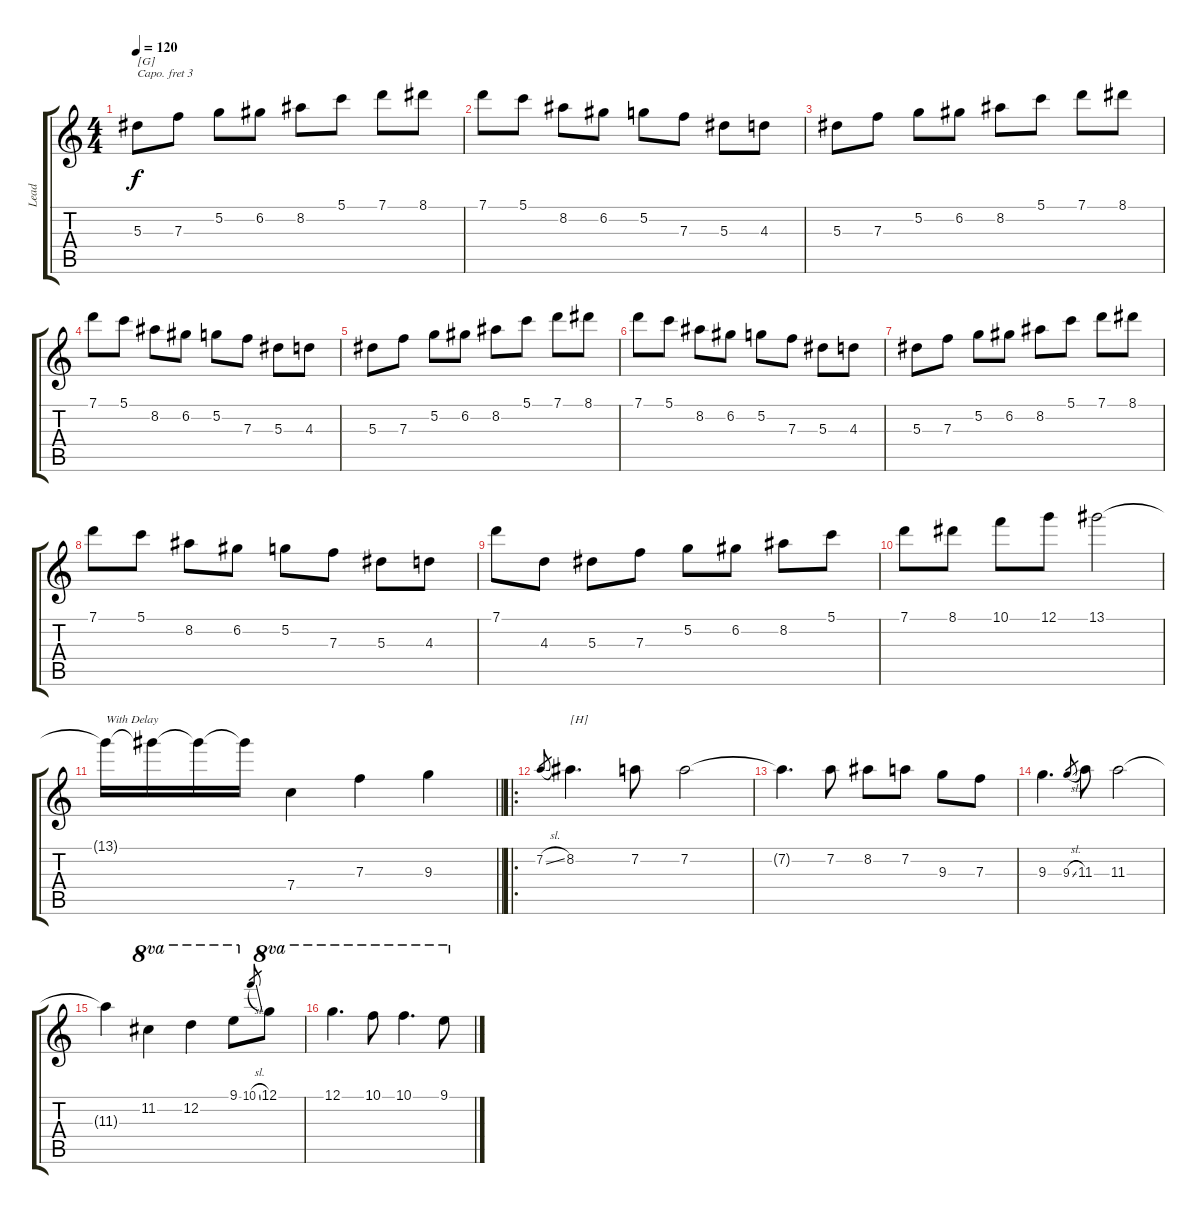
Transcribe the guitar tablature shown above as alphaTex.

\track ("Lead" "Lead") {instrument acousticguitarsteel}
\staff {score tabs}
\capo 3
\tuning (E4 B3 G3 D3 A2 E2) {hide}
\ts (4 4)
\tempo 120
\clef g2
\ks c
5.3.8{txt "[G]" dy f} 7.3.8 5.2.8 6.2.8 8.2.8 5.1.8 7.1.8 8.1.8 |
7.1.8 5.1.8 8.2.8 6.2.8 5.2.8 7.3.8 5.3.8 4.3.8 |
5.3.8 7.3.8 5.2.8 6.2.8 8.2.8 5.1.8 7.1.8 8.1.8 |
7.1.8 5.1.8 8.2.8 6.2.8 5.2.8 7.3.8 5.3.8 4.3.8 |
5.3.8 7.3.8 5.2.8 6.2.8 8.2.8 5.1.8 7.1.8 8.1.8 |
7.1.8 5.1.8 8.2.8 6.2.8 5.2.8 7.3.8 5.3.8 4.3.8 |
5.3.8 7.3.8 5.2.8 6.2.8 8.2.8 5.1.8 7.1.8 8.1.8 |
7.1.8 5.1.8 8.2.8 6.2.8 5.2.8 7.3.8 5.3.8 4.3.8 |
7.1.8 4.3.8 5.3.8 7.3.8 5.2.8 6.2.8 8.2.8 5.1.8 |
7.1.8 8.1.8 10.1.8 12.1.8 13.1.2 |
\barLineRight lightlight
13.1{t}.16{txt "With Delay"} 13.1{t}.16 13.1{t}.16 13.1{t}.16 7.4.4 7.3.4 9.3.4 |
\ro
7.2{sl}.8{gr} 8.2.4{d txt "[H]"} 7.2.8 7.2.2 |
7.2{t}.4{d} 7.2.8 8.2.8 7.2.8 9.3.8 7.3.8 |
9.3.4{d} 9.3{sl}.8{gr} 11.3.8 11.3.2 |
11.3{t}.4 11.2.4{ot 8va} 12.2.4{ot 8va} 9.1.8{ot 8va} 10.1{sl}.8{gr} 12.1.8{ot 8va} |
12.1.4{d ot 8va} 10.1.8{ot 8va} 10.1.4{d ot 8va} 9.1.8{ot 8va}
